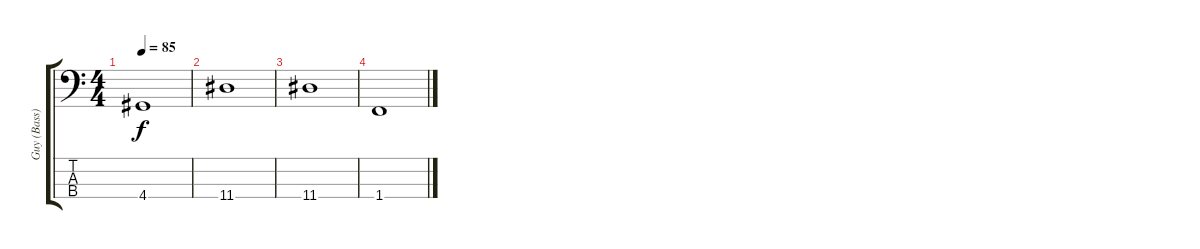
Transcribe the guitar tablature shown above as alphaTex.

\track ("Guy (Bass)" "Guy (Bass)") {instrument electricbasspick}
\staff {score tabs}
\tuning (G2 D2 A1 E1) {hide}
\ts (4 4)
\tempo 85
\clef f4
\ks c
4.4.1{dy f} |
11.4.1 |
11.4.1 |
1.4.1
